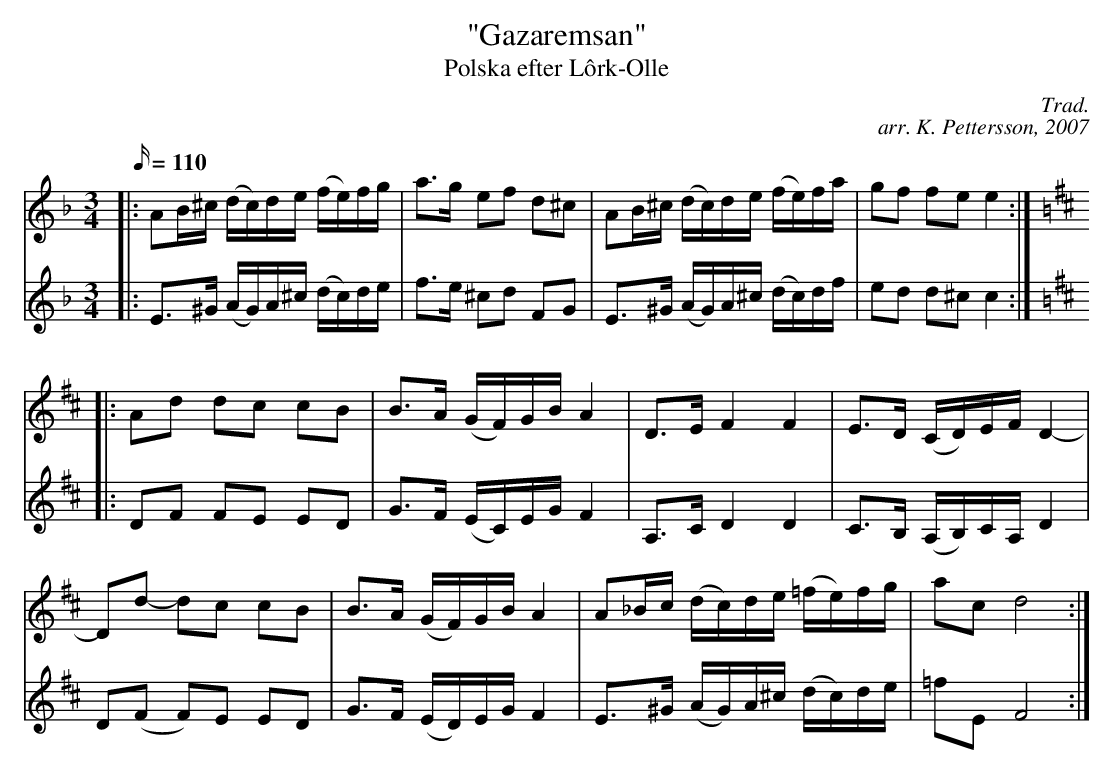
X:1
T: "Gazaremsan"
T: Polska efter Lôrk-Olle
C: Trad.
C: arr. K. Pettersson, 2007
M: 3/4
L: 1/16
Q: 110
K: Dm
V: 1
|: A2B^c (dc)de (fe)fg | a3g e2f2 d2^c2 | A2B^c (dc)de (fe)fa | g2f2 f2e2 e4 :|
K: D
|: A2d2 d2c2 c2B2 | B3A (GF)GB A4 | D3E F4 F4 | E3D (CD)EF D4- |
D2d2- d2c2 c2B2 | B3A (GF)GB A4 | A2_Bc (dc)de (=fe)fg | a2c2 d8 :|
V: 2
|: E3^G (AG)A^c (dc)de | f3e ^c2d2 F2G2 | E3^G (AG)A^c (dc)df | e2d2 d2^c2 c4 :|
K: D
|: D2F2 F2E2 E2D2 | G3F (EC)EG F4 | A,3CD4D4 | C3B, (A,B,)CA,D4 | D2(F2 F2)E2 E2D2 | G3F (ED)EGF4 | E3^G (AG)A^c (dc)de | =f2E2 F8 :|
